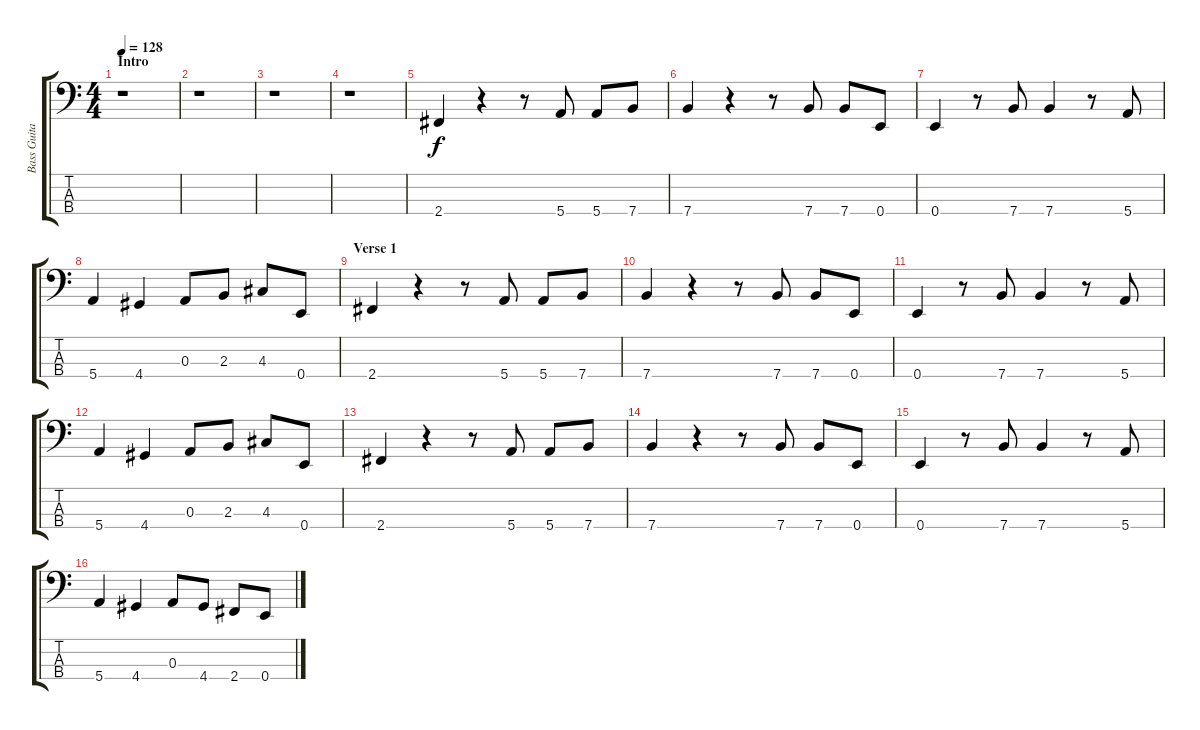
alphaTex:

\track ("Bass Guitar" "Bass Guita") {instrument electricbasspick}
\staff {score tabs}
\tuning (G2 D2 A1 E1) {hide}
\ts (4 4)
\section ("" "Intro")
\tempo 128
\clef f4
\ks c
r.1{dy f instrument electricbasspick} |
r.1 |
r.1 |
r.1 |
2.4.4 r.4 r.8 5.4.8 5.4.8 7.4.8 |
7.4.4 r.4 r.8 7.4.8 7.4.8 0.4.8 |
0.4.4 r.8 7.4.8 7.4.4 r.8 5.4.8 |
5.4.4 4.4.4 0.3.8 2.3.8 4.3.8 0.4.8 |
\section ("" "Verse 1")
2.4.4 r.4 r.8 5.4.8 5.4.8 7.4.8 |
7.4.4 r.4 r.8 7.4.8 7.4.8 0.4.8 |
0.4.4 r.8 7.4.8 7.4.4 r.8 5.4.8 |
5.4.4 4.4.4 0.3.8 2.3.8 4.3.8 0.4.8 |
2.4.4 r.4 r.8 5.4.8 5.4.8 7.4.8 |
7.4.4 r.4 r.8 7.4.8 7.4.8 0.4.8 |
0.4.4 r.8 7.4.8 7.4.4 r.8 5.4.8 |
5.4.4 4.4.4 0.3.8 4.4.8 2.4.8 0.4.8
